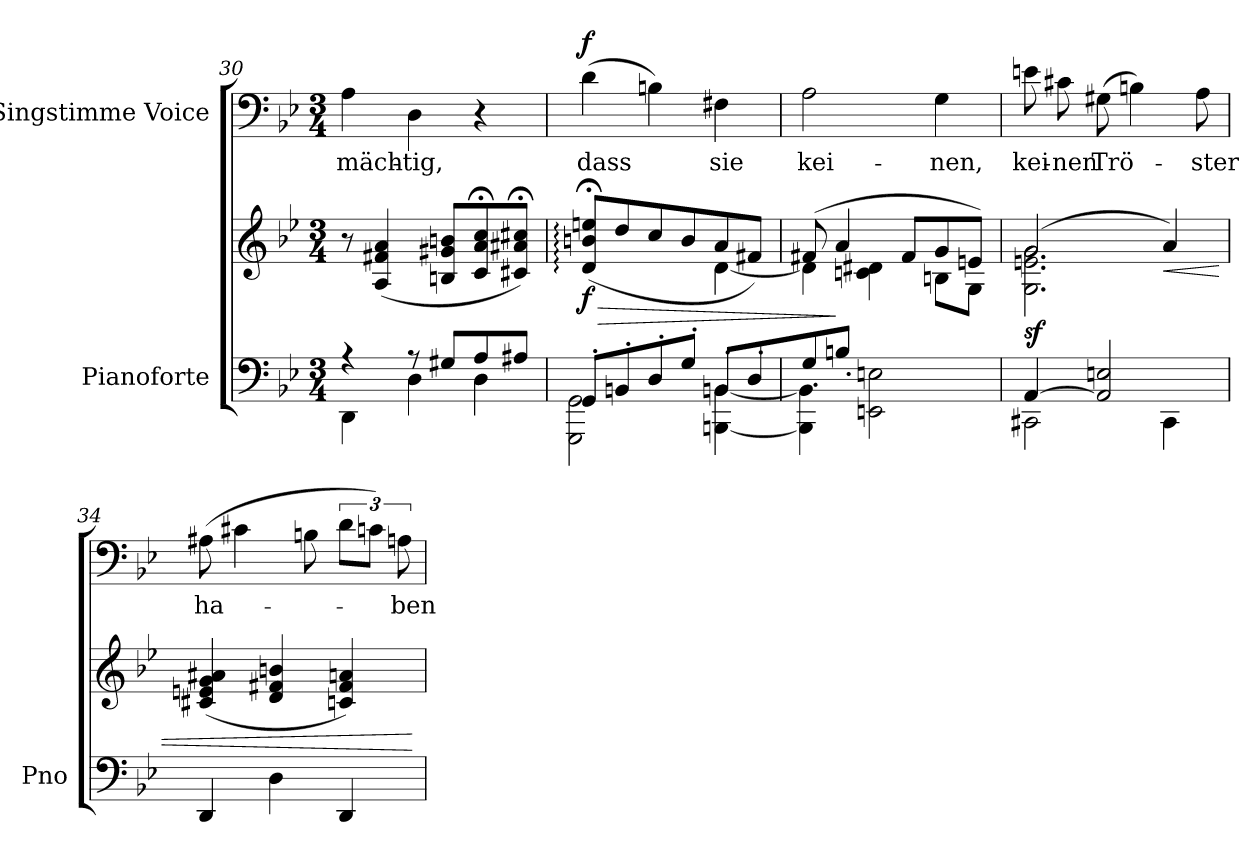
**kern	**kern	**dynam	**kern	**text	**dynam
*part2	*part2	*part2	*part1	*part1	*part1
*staff3	*staff2	*staff2/3	*staff1	*staff1	*staff1
*I"Pianoforte	*	*	*I"Singstimme Voice	*	*
*I'Pno	*	*	*	*	*
*clefF4	*clefG2	*	*clefF4	*	*
*k[b-e-]	*k[b-e-]	*	*k[b-e-]	*	*
*M3/4	*M3/4	*	*M3/4	*	*
=30	=30	=30	=30	=30	=30
*^	*	*	*	*	*
!	!	!	!	!	!LO:LY:b	!
4r	4DD\	8r	.	4A\	mäch-	.
.	.	(>4A/ 4f#X/ 4a/	.	.	.	.
!	!	!	!	!	!LO:LY:b	!
8r	4D\	.	.	4D\	-tig,	.
8G#X/L	.	8Bn/ 8g#X/ 8bn/L	.	.	.	.
8A/	4D\	8c/;< 8a/;< 8cc/;<	.	4r	.	.
8A#X/J	.	8c#X/;< 8a#X/;< 8cc#X/;<J)	.	.	.	.
=31	=31	=31	=31	=31	=31	=31
!	!	!	!LO:HP:b	!	!LO:LY:b	!
*	*	*^	*	*	*	*
!	!	!	!	!LO:DY:n=1:b	!	!	!LO:DY:a
8GG'/L	2GGG\ 2GG\	(>8d/;<: 8bn/;<: 8een/;<:L	2ryy	> f	(>4d\	dass	f
8BBn'/	.	8dd/	.	.	.	.	.
8D'/	.	8cc/	.	.	4Bn\)	.	.
8G'/J	.	8b/	.	.	.	.	.
!	!	!	!	!	!	!LO:LY:b	!
8BB'/L	[4BBBn\ [4BBn\	8a/	[4d\	.	4F#X\	sie	.
8D'/	.	8f#X/J)	.	.	.	.	.
=32	=32	=32	=32	=32	=32	=32	=32
!	!	!	!	!	!	!LO:LY:b	!
8G'/	4BBB\] 4BB\]	(>8f#X/	4d\]	.	2A\	kei-	.
8Bn'/J	.	4a/	.	]	.	.	.
2EEn\ 2En\	2ryy	.	4cn\ 4d#X\	.	.	.	.
.	.	8f#/L	.	.	.	.	.
!	!	!	!	!	!	!LO:LY:b	!
.	.	8g/	8Bn\L	.	4G\	-nen,	.
.	.	8en/J)	8G\J	.	.	.	.
=33	=33	=33	=33	=33	=33	=33	=33
!	!	!	!	!LO:DY:b	!	!LO:LY:b	!
[4AA/	2CC#X\	(>2g/	2.G\ 2.en\ 2.g\	sf	8en\	kei-	.
!	!	!	!	!	!	!LO:LY:b	!
.	.	.	.	.	8c#X\	-nen	.
!	!	!	!	!	!	!LO:LY:b	!
2AA/] 2En/	.	.	.	.	(>8G#X\	Trö-	.
.	.	.	.	.	4Bn\)	.	.
!	!	!	!	!LO:HP:b	!	!	!
.	4CC#\	4a/)	.	<	.	.	.
!	!	!	!	!	!	!LO:LY:b	!
.	.	.	.	.	8A\	-ster	.
*v	*v	*	*	*	*	*	*
*	*v	*v	*	*	*	*
!!LO:LB:g=z
=34	=34	=34	=34	=34	=34
!	!	!	!	!LO:LY:b	!
4DD/	(>4c#X/ 4en/ 4g/ 4a#X/	.	(>8A#X\	ha-	.
.	.	.	4c#X\	.	.
4D\	4d/ 4f#X/ 4bn/	.	.	.	.
.	.	.	8Bn\	.	.
4DD/	4cn/ 4f#/ 4an/)	.	12d\L	.	.
.	.	.	12cn\J)	.	.
!	!	!	!	!LO:LY:b	!
.	.	.	12An\	-ben	.
.	.	[	.	.	.
=	=	=	=	=	=
*-	*-	*-	*-	*-	*-
